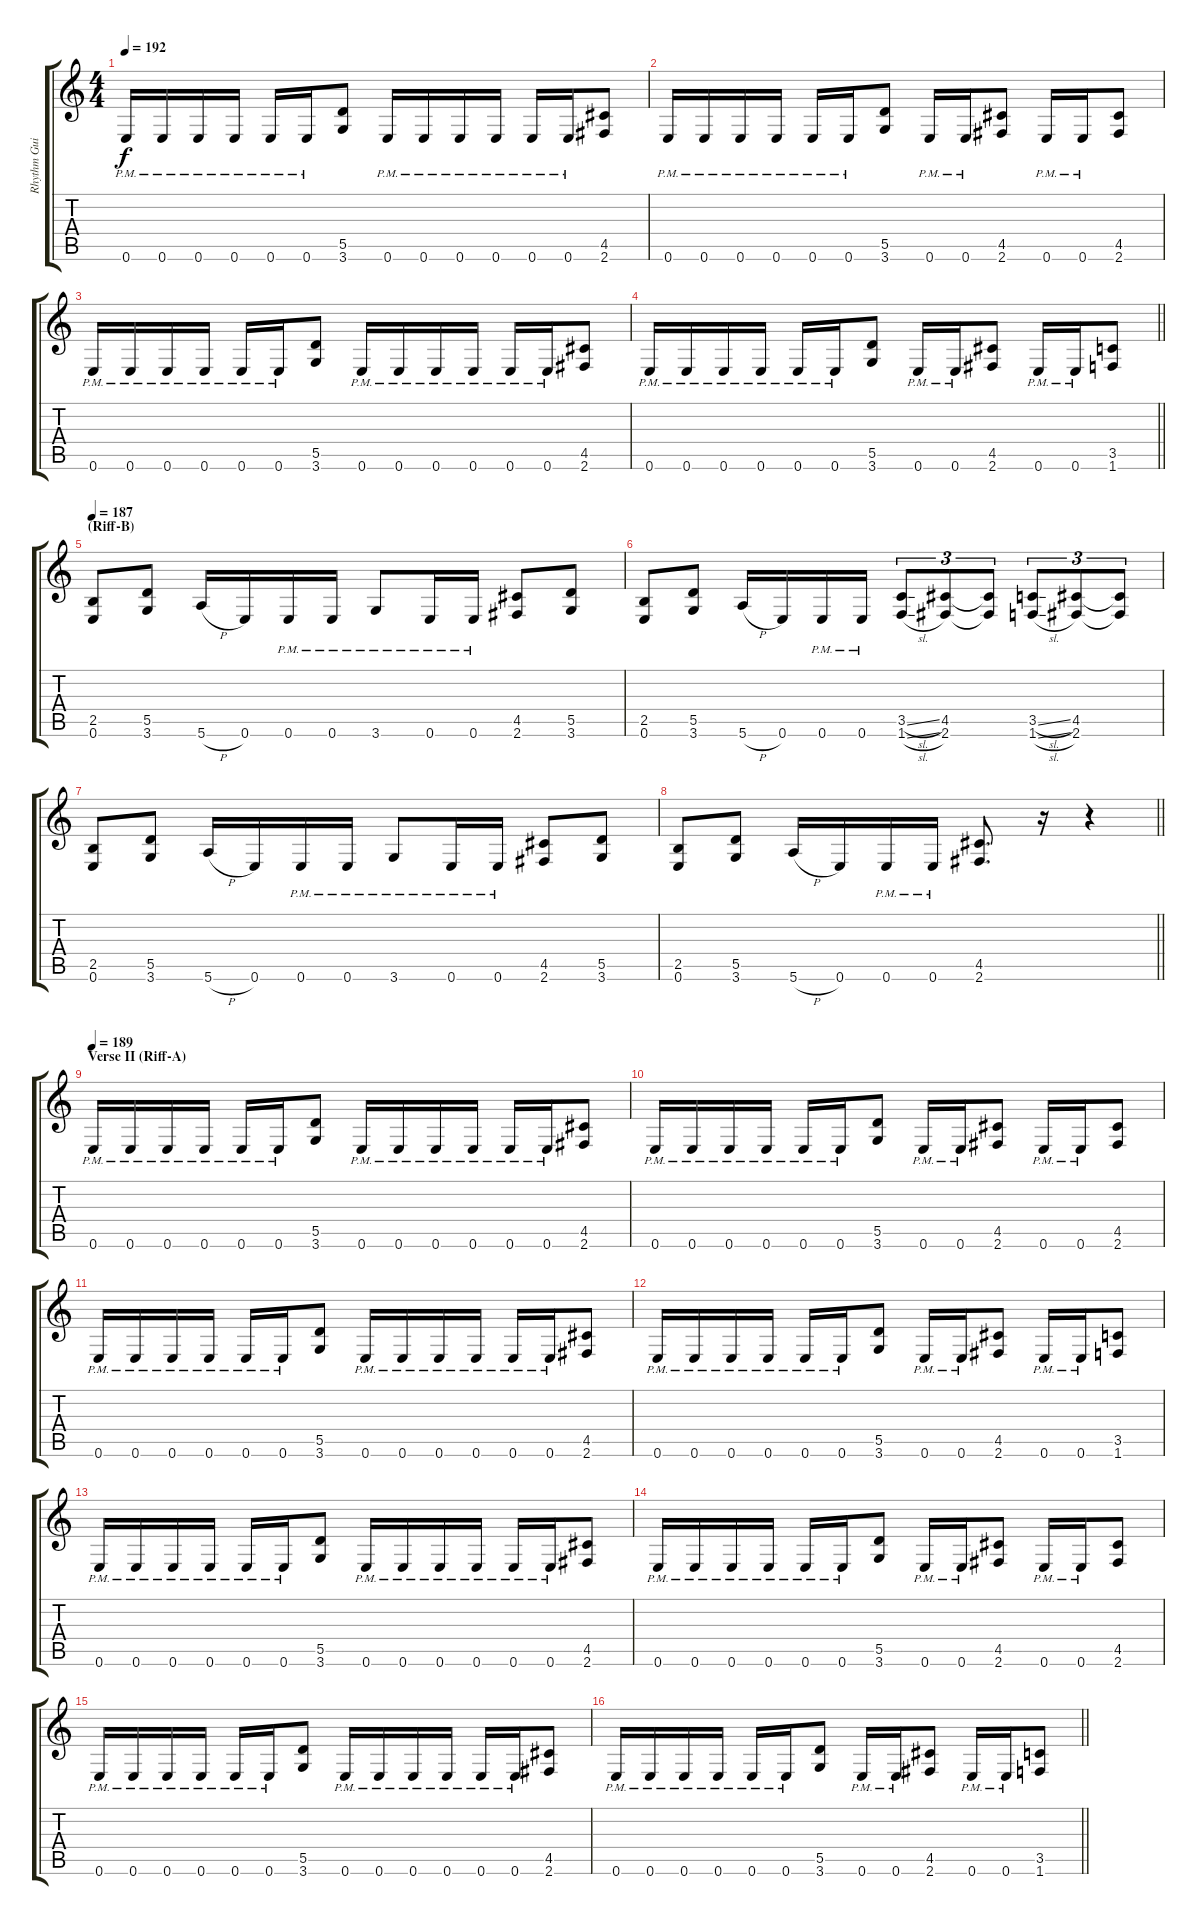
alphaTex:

\track ("Rhythm Guitar I" "Rhythm Gui") {instrument distortionguitar}
\staff {score tabs}
\tuning (E4 B3 G3 D3 A2 E2) {hide}
\ts (4 4)
\tempo 192
\clef g2
\ks c
0.6{pm}.16{dy f} 0.6{pm}.16 0.6{pm}.16 0.6{pm}.16 0.6{pm}.16 0.6{pm}.16 (5.5 3.6).8 0.6{pm}.16 0.6{pm}.16 0.6{pm}.16 0.6{pm}.16 0.6{pm}.16 0.6{pm}.16 (4.5 2.6).8 |
0.6{pm}.16 0.6{pm}.16 0.6{pm}.16 0.6{pm}.16 0.6{pm}.16 0.6{pm}.16 (5.5 3.6).8 0.6{pm}.16 0.6{pm}.16 (4.5 2.6).8 0.6{pm}.16 0.6{pm}.16 (4.5 2.6).8 |
0.6{pm}.16 0.6{pm}.16 0.6{pm}.16 0.6{pm}.16 0.6{pm}.16 0.6{pm}.16 (5.5 3.6).8 0.6{pm}.16 0.6{pm}.16 0.6{pm}.16 0.6{pm}.16 0.6{pm}.16 0.6{pm}.16 (4.5 2.6).8 |
\barLineRight lightlight
0.6{pm}.16 0.6{pm}.16 0.6{pm}.16 0.6{pm}.16 0.6{pm}.16 0.6{pm}.16 (5.5 3.6).8 0.6{pm}.16 0.6{pm}.16 (4.5 2.6).8 0.6{pm}.16 0.6{pm}.16 (3.5 1.6).8 |
\section ("" "(Riff-B)")
\tempo 187
(2.5 0.6).8 (5.5 3.6).8 5.6{h}.16 0.6.16 0.6{pm}.16 0.6{pm}.16 3.6{pm}.8 0.6{pm}.16 0.6{pm}.16 (4.5 2.6).8 (5.5 3.6).8 |
(2.5 0.6).8 (5.5 3.6).8 5.6{h}.16 0.6.16 0.6{pm}.16 0.6{pm}.16 (3.5{sl} 1.6{sl}).8{tu (3 2)} (4.5 2.6).8{tu (3 2)} (4.5{t} 2.6{t}).8{tu (3 2)} (3.5{sl} 1.6{sl}).8{tu (3 2)} (4.5 2.6).8{tu (3 2)} (4.5{t} 2.6{t}).8{tu (3 2)} |
(2.5 0.6).8 (5.5 3.6).8 5.6{h}.16 0.6.16 0.6{pm}.16 0.6{pm}.16 3.6{pm}.8 0.6{pm}.16 0.6{pm}.16 (4.5 2.6).8 (5.5 3.6).8 |
\barLineRight lightlight
(2.5 0.6).8 (5.5 3.6).8 5.6{h}.16 0.6.16 0.6{pm}.16 0.6{pm}.16 (4.5 2.6).8{d} r.16 r.4 |
\section ("" "Verse II (Riff-A)")
\tempo 189
0.6{pm}.16 0.6{pm}.16 0.6{pm}.16 0.6{pm}.16 0.6{pm}.16 0.6{pm}.16 (5.5 3.6).8 0.6{pm}.16 0.6{pm}.16 0.6{pm}.16 0.6{pm}.16 0.6{pm}.16 0.6{pm}.16 (4.5 2.6).8 |
0.6{pm}.16 0.6{pm}.16 0.6{pm}.16 0.6{pm}.16 0.6{pm}.16 0.6{pm}.16 (5.5 3.6).8 0.6{pm}.16 0.6{pm}.16 (4.5 2.6).8 0.6{pm}.16 0.6{pm}.16 (4.5 2.6).8 |
0.6{pm}.16 0.6{pm}.16 0.6{pm}.16 0.6{pm}.16 0.6{pm}.16 0.6{pm}.16 (5.5 3.6).8 0.6{pm}.16 0.6{pm}.16 0.6{pm}.16 0.6{pm}.16 0.6{pm}.16 0.6{pm}.16 (4.5 2.6).8 |
0.6{pm}.16 0.6{pm}.16 0.6{pm}.16 0.6{pm}.16 0.6{pm}.16 0.6{pm}.16 (5.5 3.6).8 0.6{pm}.16 0.6{pm}.16 (4.5 2.6).8 0.6{pm}.16 0.6{pm}.16 (3.5 1.6).8 |
0.6{pm}.16 0.6{pm}.16 0.6{pm}.16 0.6{pm}.16 0.6{pm}.16 0.6{pm}.16 (5.5 3.6).8 0.6{pm}.16 0.6{pm}.16 0.6{pm}.16 0.6{pm}.16 0.6{pm}.16 0.6{pm}.16 (4.5 2.6).8 |
0.6{pm}.16 0.6{pm}.16 0.6{pm}.16 0.6{pm}.16 0.6{pm}.16 0.6{pm}.16 (5.5 3.6).8 0.6{pm}.16 0.6{pm}.16 (4.5 2.6).8 0.6{pm}.16 0.6{pm}.16 (4.5 2.6).8 |
0.6{pm}.16 0.6{pm}.16 0.6{pm}.16 0.6{pm}.16 0.6{pm}.16 0.6{pm}.16 (5.5 3.6).8 0.6{pm}.16 0.6{pm}.16 0.6{pm}.16 0.6{pm}.16 0.6{pm}.16 0.6{pm}.16 (4.5 2.6).8 |
\barLineRight lightlight
0.6{pm}.16 0.6{pm}.16 0.6{pm}.16 0.6{pm}.16 0.6{pm}.16 0.6{pm}.16 (5.5 3.6).8 0.6{pm}.16 0.6{pm}.16 (4.5 2.6).8 0.6{pm}.16 0.6{pm}.16 (3.5 1.6).8
